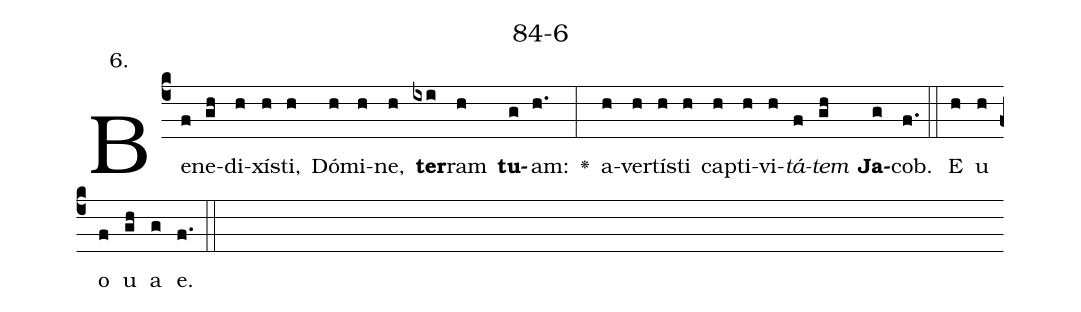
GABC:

name: 84-6;
annotation: 6.;
%%
(c4)Be(f)ne(gh)di(h)xís(h)ti,(h) Dó(h)mi(h)ne,(h) <b>ter</b>(ixi)ram(h) <b>tu</b>(g)am:(h.) <v>\greheightstar</v>(:) a(h)ver(h)tís(h)ti(h) cap(h)ti(h)vi(h)<i>tá</i>(f)<i>tem</i>(gh) <b>Ja</b>(g)cob.(f.) (::) E(h) u(h) o(f) u(gh) a(g) e.(f.) (::)
